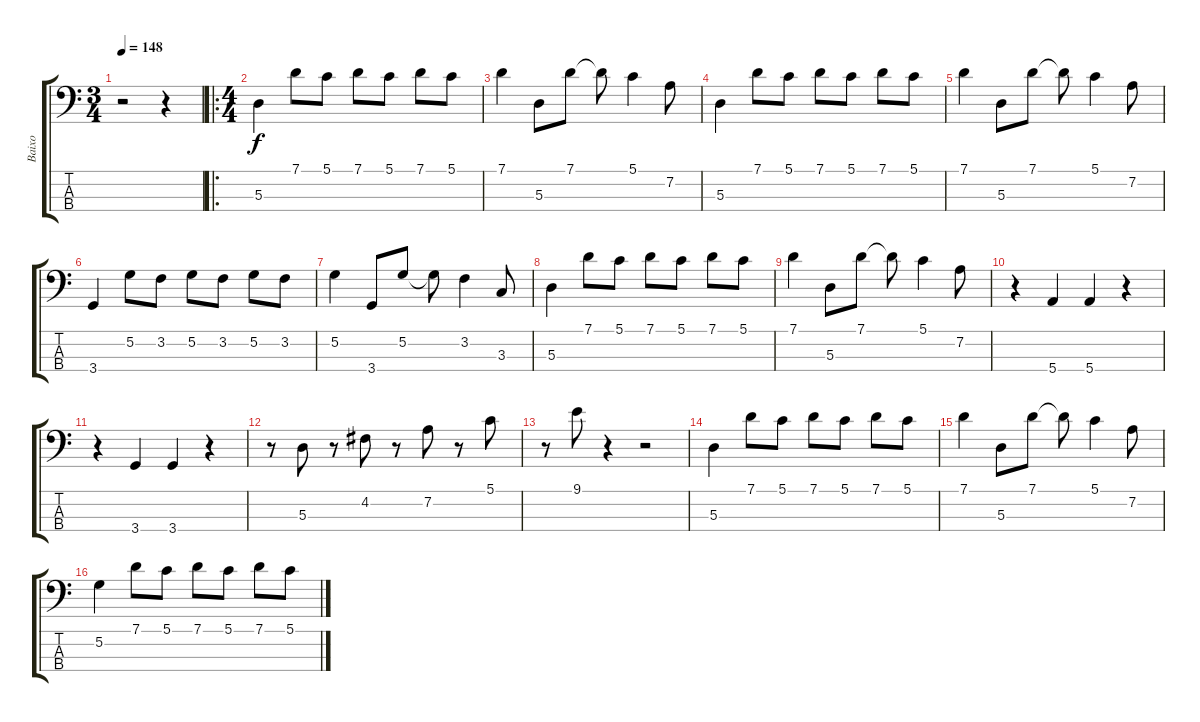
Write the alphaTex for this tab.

\track ("Baixo" "Baixo") {instrument electricbassfinger}
\staff {score tabs}
\tuning (G2 D2 A1 E1) {hide}
\ts (3 4)
\tempo 148
\clef f4
\ks c
r.2{dy f instrument electricbassfinger} r.4 |
\ro
\ts (4 4)
5.3.4 7.1.8 5.1.8 7.1.8 5.1.8 7.1.8 5.1.8 |
7.1.4 5.3.8 7.1.8 7.1{t}.8 5.1.4 7.2.8 |
5.3.4 7.1.8 5.1.8 7.1.8 5.1.8 7.1.8 5.1.8 |
7.1.4 5.3.8 7.1.8 7.1{t}.8 5.1.4 7.2.8 |
3.4.4 5.2.8 3.2.8 5.2.8 3.2.8 5.2.8 3.2.8 |
5.2.4 3.4.8 5.2.8 5.2{t}.8 3.2.4 3.3.8 |
5.3.4 7.1.8 5.1.8 7.1.8 5.1.8 7.1.8 5.1.8 |
7.1.4 5.3.8 7.1.8 7.1{t}.8 5.1.4 7.2.8 |
r.4 5.4.4 5.4.4 r.4 |
r.4 3.4.4 3.4.4 r.4 |
r.8 5.3.8 r.8 4.2.8 r.8 7.2.8 r.8 5.1.8 |
r.8 9.1.8 r.4 r.2 |
5.3.4 7.1.8 5.1.8 7.1.8 5.1.8 7.1.8 5.1.8 |
7.1.4 5.3.8 7.1.8 7.1{t}.8 5.1.4 7.2.8 |
5.2.4 7.1.8 5.1.8 7.1.8 5.1.8 7.1.8 5.1.8
